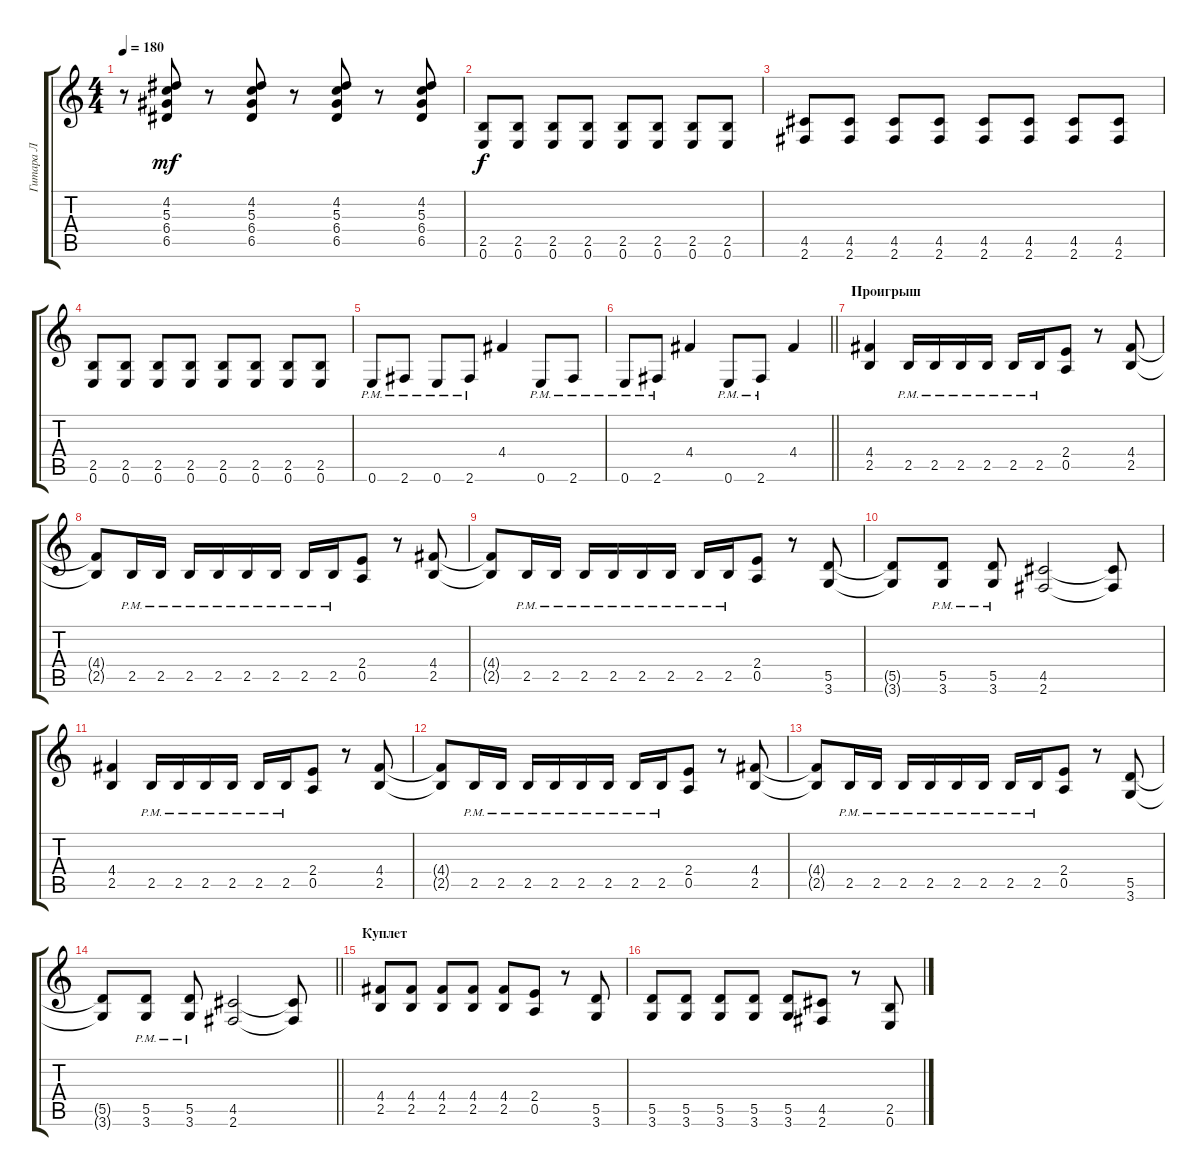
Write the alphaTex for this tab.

\track ("Гитара Л" "Гитара Л") {instrument distortionguitar}
\staff {score tabs}
\tuning (E4 B3 G3 D3 A2 E2) {hide}
\ts (4 4)
\tempo 180
\clef g2
\ks c
r.8{dy mf} (4.2 5.3 6.4 6.5).8 r.8 (4.2 5.3 6.4 6.5).8 r.8 (4.2 5.3 6.4 6.5).8 r.8 (4.2 5.3 6.4 6.5).8 |
(2.5 0.6).8{dy f} (2.5 0.6).8 (2.5 0.6).8 (2.5 0.6).8 (2.5 0.6).8 (2.5 0.6).8 (2.5 0.6).8 (2.5 0.6).8 |
(4.5 2.6).8 (4.5 2.6).8 (4.5 2.6).8 (4.5 2.6).8 (4.5 2.6).8 (4.5 2.6).8 (4.5 2.6).8 (4.5 2.6).8 |
(2.5 0.6).8 (2.5 0.6).8 (2.5 0.6).8 (2.5 0.6).8 (2.5 0.6).8 (2.5 0.6).8 (2.5 0.6).8 (2.5 0.6).8 |
0.6{pm}.8 2.6{pm}.8 0.6{pm}.8 2.6{pm}.8 4.4.4 0.6{pm}.8 2.6{pm}.8 |
\barLineRight lightlight
0.6{pm}.8 2.6{pm}.8 4.4.4 0.6{pm}.8 2.6{pm}.8 4.4.4 |
\section ("" "Проигрыш")
(4.4 2.5).4 2.5{pm}.16 2.5{pm}.16 2.5{pm}.16 2.5{pm}.16 2.5{pm}.16 2.5{pm}.16 (2.4 0.5).8 r.8 (4.4 2.5).8 |
(4.4{t} 2.5{t}).8 2.5{pm}.16 2.5{pm}.16 2.5{pm}.16 2.5{pm}.16 2.5{pm}.16 2.5{pm}.16 2.5{pm}.16 2.5{pm}.16 (2.4 0.5).8 r.8 (4.4 2.5).8 |
(4.4{t} 2.5{t}).8 2.5{pm}.16 2.5{pm}.16 2.5{pm}.16 2.5{pm}.16 2.5{pm}.16 2.5{pm}.16 2.5{pm}.16 2.5{pm}.16 (2.4 0.5).8 r.8 (5.5 3.6).8 |
(5.5{t} 3.6{t}).8 (5.5{pm} 3.6{pm}).8 (5.5{pm} 3.6{pm}).8 (4.5 2.6).2 (4.5{t} 2.6{t}).8 |
(4.4 2.5).4 2.5{pm}.16 2.5{pm}.16 2.5{pm}.16 2.5{pm}.16 2.5{pm}.16 2.5{pm}.16 (2.4 0.5).8 r.8 (4.4 2.5).8 |
(4.4{t} 2.5{t}).8 2.5{pm}.16 2.5{pm}.16 2.5{pm}.16 2.5{pm}.16 2.5{pm}.16 2.5{pm}.16 2.5{pm}.16 2.5{pm}.16 (2.4 0.5).8 r.8 (4.4 2.5).8 |
(4.4{t} 2.5{t}).8 2.5{pm}.16 2.5{pm}.16 2.5{pm}.16 2.5{pm}.16 2.5{pm}.16 2.5{pm}.16 2.5{pm}.16 2.5{pm}.16 (2.4 0.5).8 r.8 (5.5 3.6).8 |
\barLineRight lightlight
(5.5{t} 3.6{t}).8 (5.5{pm} 3.6{pm}).8 (5.5{pm} 3.6{pm}).8 (4.5 2.6).2 (4.5{t} 2.6{t}).8 |
\section ("" "Куплет")
(4.4 2.5).8 (4.4 2.5).8 (4.4 2.5).8 (4.4 2.5).8 (4.4 2.5).8 (2.4 0.5).8 r.8 (5.5 3.6).8 |
(5.5 3.6).8 (5.5 3.6).8 (5.5 3.6).8 (5.5 3.6).8 (5.5 3.6).8 (4.5 2.6).8 r.8 (2.5 0.6).8
